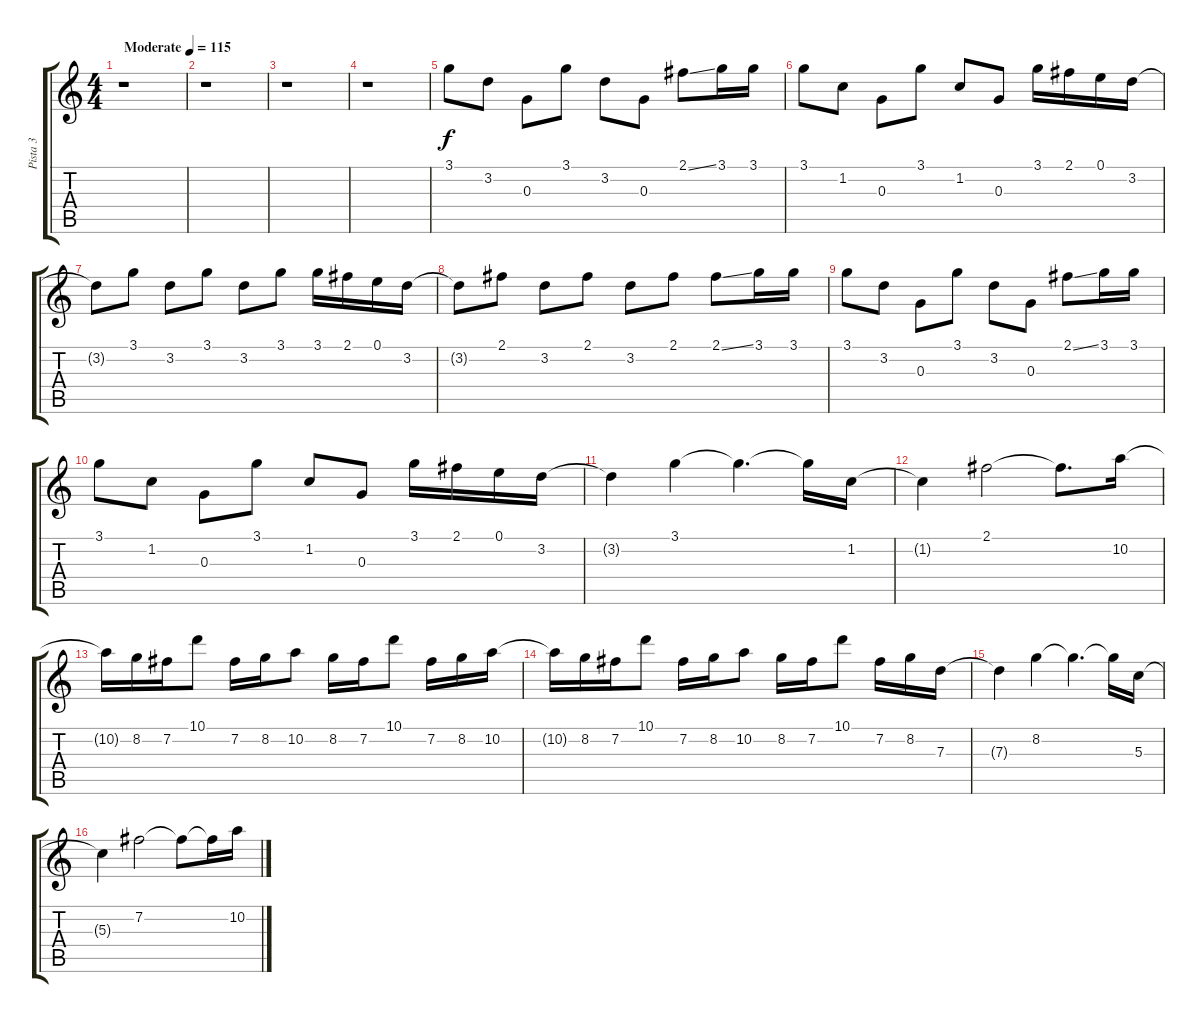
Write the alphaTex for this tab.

\track ("Pista 3" "Pista 3") {instrument distortionguitar}
\staff {score tabs}
\tuning (E4 B3 G3 D3 A2 D2) {hide}
\ts (4 4)
\tempo (115 "Moderate")
\clef g2
\ks c
r.1{dy f instrument distortionguitar} |
r.1 |
r.1 |
r.1 |
3.1.8 3.2.8 0.3.8 3.1.8 3.2.8 0.3.8 2.1{ss}.8 3.1.16 3.1.16 |
3.1.8 1.2.8 0.3.8 3.1.8 1.2.8 0.3.8 3.1.16 2.1.16 0.1.16 3.2.16 |
3.2{t}.8 3.1.8 3.2.8 3.1.8 3.2.8 3.1.8 3.1.16 2.1.16 0.1.16 3.2.16 |
3.2{t}.8 2.1.8 3.2.8 2.1.8 3.2.8 2.1.8 2.1{ss}.8 3.1.16 3.1.16 |
3.1.8 3.2.8 0.3.8 3.1.8 3.2.8 0.3.8 2.1{ss}.8 3.1.16 3.1.16 |
3.1.8 1.2.8 0.3.8 3.1.8 1.2.8 0.3.8 3.1.16 2.1.16 0.1.16 3.2.16 |
3.2{t}.4 3.1.4 3.1{t}.4{d} 3.1{t}.16 1.2.16 |
1.2{t}.4 2.1.2 2.1{t}.8{d} 10.2.16 |
10.2{t}.16 8.2.16 7.2.16 10.1.8 7.2.16 8.2.16 10.2.8 8.2.16 7.2.16 10.1.8 7.2.16 8.2.16 10.2.16 |
10.2{t}.16 8.2.16 7.2.16 10.1.8 7.2.16 8.2.16 10.2.8 8.2.16 7.2.16 10.1.8 7.2.16 8.2.16 7.3.16 |
7.3{t}.4 8.2.4 8.2{t}.4{d} 8.2{t}.16 5.3.16 |
5.3{t}.4 7.2.2 7.2{t}.8 7.2{t}.16 10.2.16
